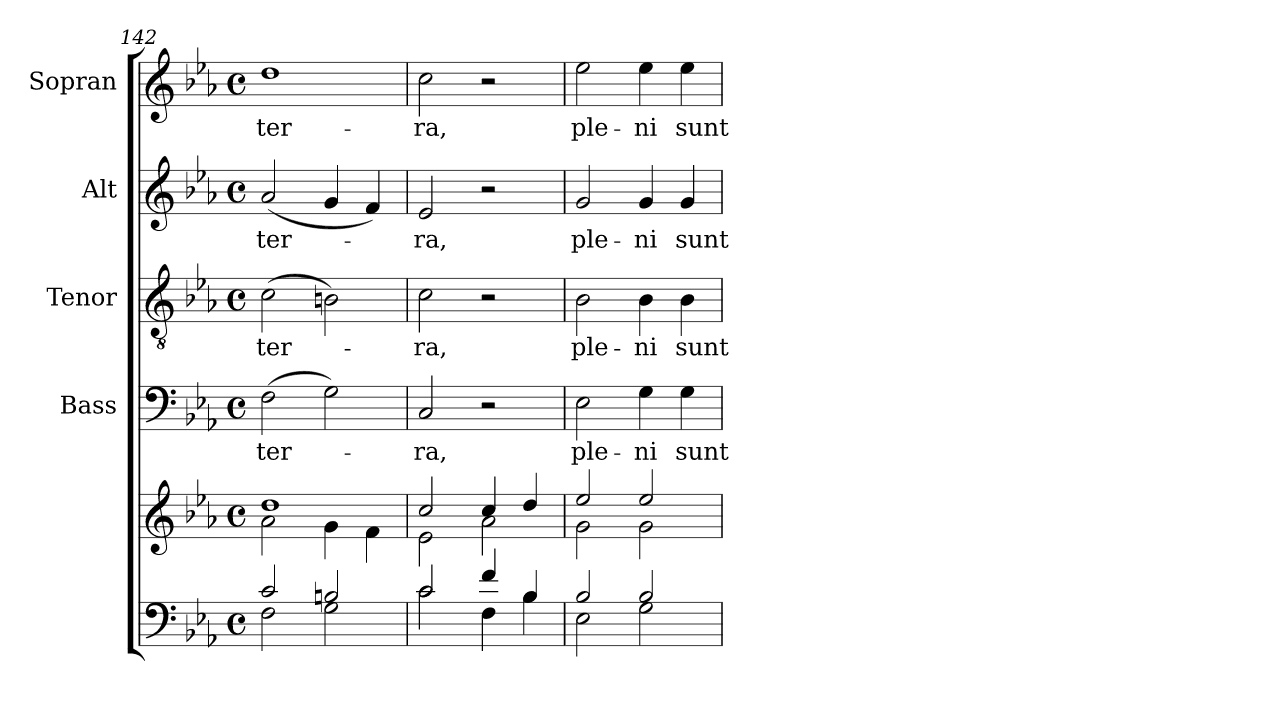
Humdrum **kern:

**kern	**kern	**kern	**text	**kern	**text	**kern	**text	**kern	**text
*part5	*part5	*part4	*part4	*part3	*part3	*part2	*part2	*part1	*part1
*staff6	*staff5	*staff4	*staff4	*staff3	*staff3	*staff2	*staff2	*staff1	*staff1
*	*	*I"Bass	*	*I"Tenor	*	*I"Alt	*	*I"Sopran	*
*	*	*I'B.	*	*I'T.	*	*I'A.	*	*I'S.	*
*clefF4	*clefG2	*clefF4	*	*clefGv2	*	*clefG2	*	*clefG2	*
*k[b-e-a-]	*k[b-e-a-]	*k[b-e-a-]	*	*k[b-e-a-]	*	*k[b-e-a-]	*	*k[b-e-a-]	*
*E-:	*E-:	*E-:	*	*E-:	*	*E-:	*	*E-:	*
*M4/4	*M4/4	*M4/4	*	*M4/4	*	*M4/4	*	*M4/4	*
*met(c)	*met(c)	*met(c)	*	*met(c)	*	*met(c)	*	*met(c)	*
=142	=142	=142	=142	=142	=142	=142	=142	=142	=142
*^	*^	*	*	*	*	*	*	*	*
!	!	!	!	!	!LO:LY:b	!	!LO:LY:b	!	!LO:LY:b	!	!LO:LY:b
2c/	2F\	1dd	2a-\	(>2F\	ter-	(>2c\	ter-	(<2a-/	ter-	1dd	ter-
2Bn/	2G\	.	4g\	2G\)	.	2Bn\)	.	4g/	.	.	.
.	.	.	4f\	.	.	.	.	4f/)	.	.	.
!!LO:PB:g=z
=143	=143	=143	=143	=143	=143	=143	=143	=143	=143	=143	=143
!	!	!	!	!	!LO:LY:b	!	!LO:LY:b	!	!LO:LY:b	!	!LO:LY:b
2c/	2c\	2cc/	2e-\	2C/	-ra,	2c\	-ra,	2e-/	-ra,	2cc\	-ra,
4f/	4F\	4cc/	2a-\	2r	.	2r	.	2r	.	2r	.
4B-/	4B-\	4dd/	.	.	.	.	.	.	.	.	.
=144	=144	=144	=144	=144	=144	=144	=144	=144	=144	=144	=144
!	!	!	!	!	!LO:LY:b	!	!LO:LY:b	!	!LO:LY:b	!	!LO:LY:b
2B-/	2E-\	2ee-/	2g\	2E-\	ple-	2B-\	ple-	2g/	ple-	2ee-\	ple-
!	!	!	!	!	!LO:LY:b	!	!LO:LY:b	!	!LO:LY:b	!	!LO:LY:b
2B-/	2G\	2ee-/	2g\	4G\	-ni	4B-\	-ni	4g/	-ni	4ee-\	-ni
!	!	!	!	!	!LO:LY:b	!	!LO:LY:b	!	!LO:LY:b	!	!LO:LY:b
.	.	.	.	4G\	sunt	4B-\	sunt	4g/	sunt	4ee-\	sunt
*v	*v	*	*	*	*	*	*	*	*	*	*
*	*v	*v	*	*	*	*	*	*	*	*
=	=	=	=	=	=	=	=	=	=
*-	*-	*-	*-	*-	*-	*-	*-	*-	*-
